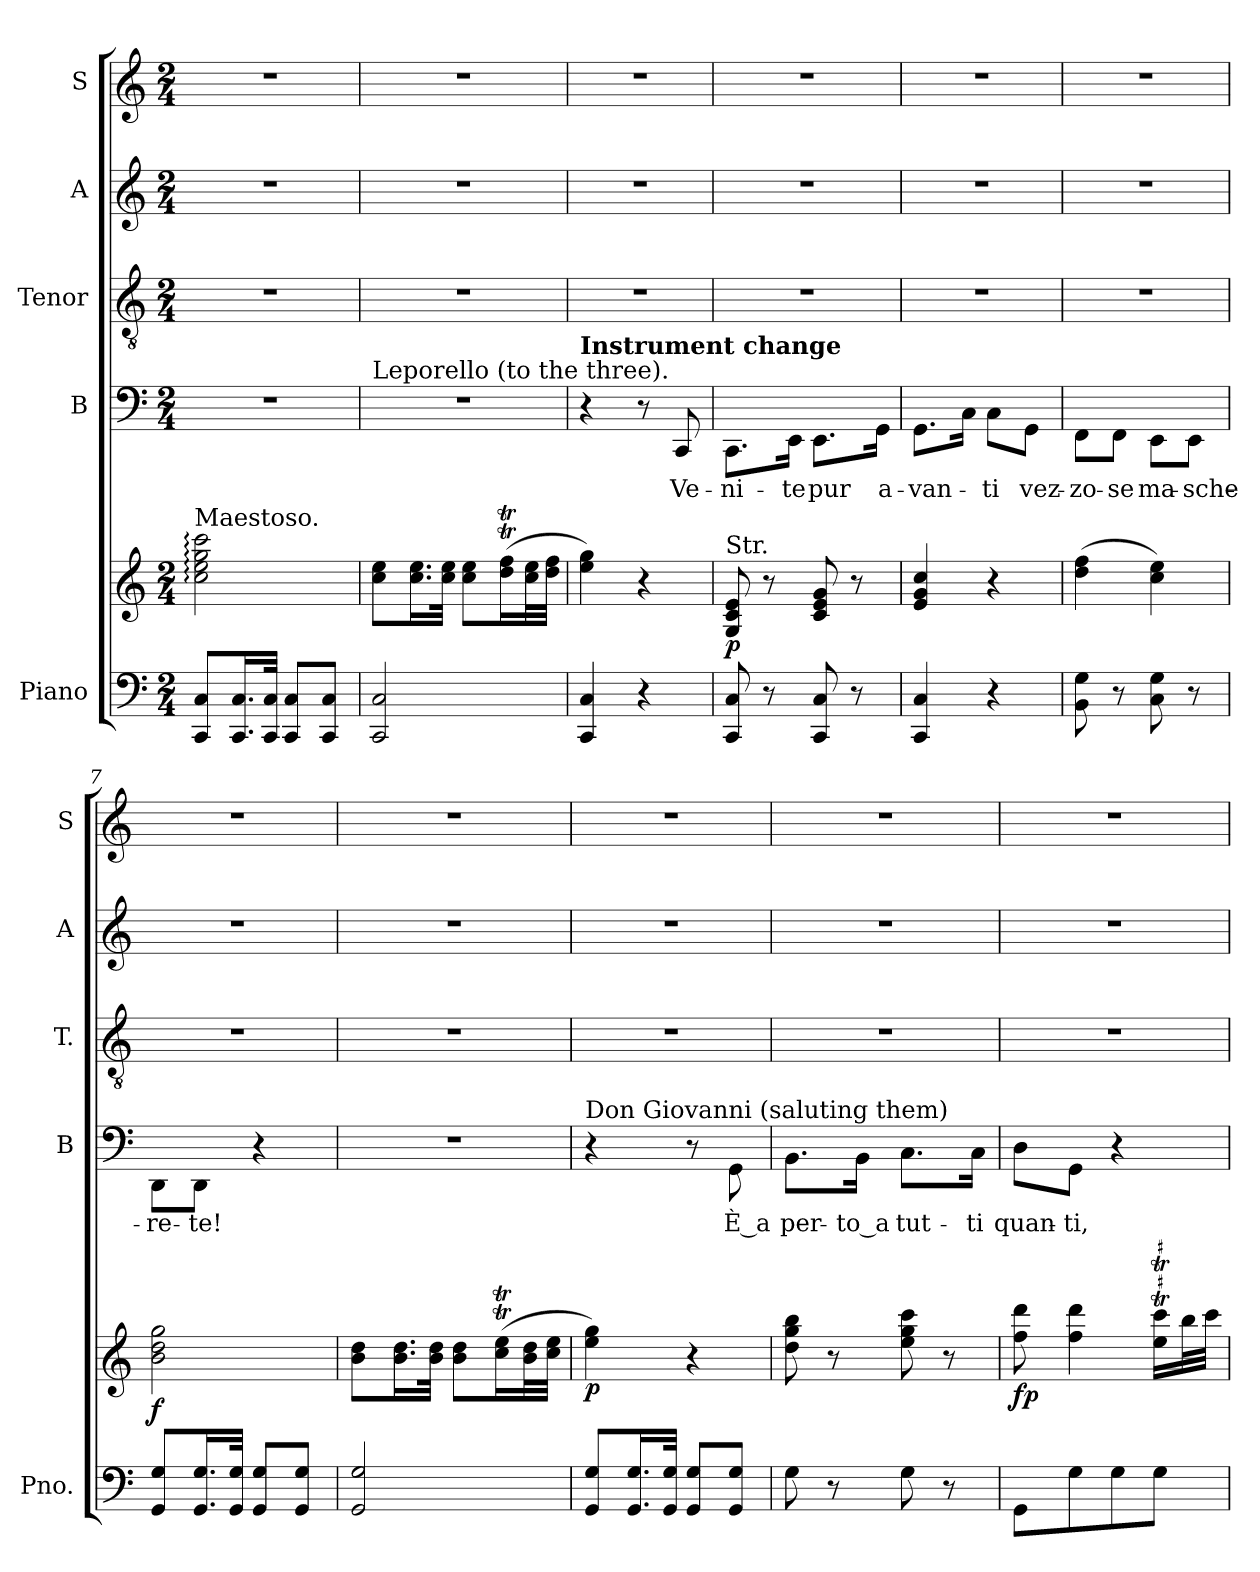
**kern	**kern	**dynam	**kern	**text	**kern	**kern	**kern
*part5	*part5	*part5	*part4	*part4	*part3	*part2	*part1
*staff6	*staff5	*staff5/6	*staff4	*staff4	*staff3	*staff2	*staff1
*I"Piano	*	*	*I"B	*	*I"Tenor	*I"A	*I"S
*I'Pno.	*	*	*I'B	*	*I'T.	*I'A	*I'S
*clefF4	*clefG2	*	*clefF4	*	*clefGv2	*clefG2	*clefG2
*	*	*	*ITrd7c12	*	*ITrd7c12	*ITrd7c12	*
*k[]	*k[]	*	*k[]	*	*k[]	*k[]	*k[]
*M2/4	*M2/4	*	*M2/4	*	*M2/4	*M2/4	*M2/4
*MM120	*MM120	*	*MM120	*	*MM120	*MM120	*MM120
=1	=1	=1	=1	=1	=1	=1	=1
!	!LO:TX:a:t=Maestoso.	!	!	!	!	!	!
8CC/ 8C/L	2cc\: 2ee\: 2gg\: 2ccc\:	.	2r	.	2r	2r	2r
16.CC/ 16.C/L	.	.	.	.	.	.	.
32CC/ 32C/JJk	.	.	.	.	.	.	.
8CC/ 8C/L	.	.	.	.	.	.	.
8CC/ 8C/J	.	.	.	.	.	.	.
=2	=2	=2	=2	=2	=2	=2	=2
!	!	!	!LO:TX:a:t=Leporello (to the three).	!	!	!	!
2CC/ 2C/	8cc\ 8ee\L	.	2r	.	2r	2r	2r
.	16.cc\ 16.ee\L	.	.	.	.	.	.
.	32cc\ 32ee\JJk	.	.	.	.	.	.
.	8cc\ 8ee\L	.	.	.	.	.	.
.	(>16dd\T 16ff\TL	.	.	.	.	.	.
.	32cc\ 32ee\L	.	.	.	.	.	.
.	32dd\ 32ff\JJJ	.	.	.	.	.	.
=3	=3	=3	=3	=3	=3	=3	=3
!	!	!	!LO:TX:a:B:t=Instrument change	!	!	!	!
4CC/ 4C/	4ee\ 4gg\)	.	4r	.	2r	2r	2r
4r	4r	.	8r	.	.	.	.
!	!	!	!	!LO:LY:b	!	!	!
.	.	.	8CCC/	Ve-	.	.	.
=4	=4	=4	=4	=4	=4	=4	=4
!	!LO:TX:a:t=Str.	!	!	!	!	!	!
!	!	!LO:DY:b	!	!LO:LY:b	!	!	!
8CC/ 8C/	8G/ 8c/ 8e/	p	8.CCC\L	-ni-	2r	2r	2r
8r	8r	.	.	.	.	.	.
!	!	!	!	!LO:LY:b	!	!	!
.	.	.	16EEE\Jk	-te	.	.	.
!	!	!	!	!LO:LY:b	!	!	!
8CC/ 8C/	8c/ 8e/ 8g/	.	8.EEE\L	pur	.	.	.
8r	8r	.	.	.	.	.	.
!	!	!	!	!LO:LY:b	!	!	!
.	.	.	16GGG\Jk	a-	.	.	.
=5	=5	=5	=5	=5	=5	=5	=5
!	!	!	!	!LO:LY:b	!	!	!
4CC/ 4C/	4e/ 4g/ 4cc/	.	8.GGG\L	-van-	2r	2r	2r
.	.	.	16CC\Jk	.	.	.	.
!	!	!	!	!LO:LY:b	!	!	!
4r	4r	.	8CC\L	-ti	.	.	.
!	!	!	!	!LO:LY:b	!	!	!
.	.	.	8GGG\J	vez-	.	.	.
=6	=6	=6	=6	=6	=6	=6	=6
!	!	!	!	!LO:LY:b	!	!	!
8BB\ 8G\	(>4dd\ 4ff\	.	8FFF\L	-zo-	2r	2r	2r
!	!	!	!	!LO:LY:b	!	!	!
8r	.	.	8FFF\J	-se	.	.	.
!	!	!	!	!LO:LY:b	!	!	!
8C\ 8G\	4cc\ 4ee\)	.	8EEE\L	ma-	.	.	.
!	!	!	!	!LO:LY:b	!	!	!
8r	.	.	8EEE\J	-sche-	.	.	.
!!LO:PB:g=z
=7	=7	=7	=7	=7	=7	=7	=7
!	!	!LO:DY:b	!	!LO:LY:b	!	!	!
8GG/ 8G/L	2b\ 2dd\ 2gg\	f	8DDD\L	-re-	2r	2r	2r
!	!	!	!	!LO:LY:b	!	!	!
16.GG/ 16.G/L	.	.	8DDD\J	-te!	.	.	.
32GG/ 32G/JJk	.	.	.	.	.	.	.
8GG/ 8G/L	.	.	4r	.	.	.	.
8GG/ 8G/J	.	.	.	.	.	.	.
=8	=8	=8	=8	=8	=8	=8	=8
2GG/ 2G/	8b\ 8dd\L	.	2r	.	2r	2r	2r
.	16.b\ 16.dd\L	.	.	.	.	.	.
.	32b\ 32dd\JJk	.	.	.	.	.	.
.	8b\ 8dd\L	.	.	.	.	.	.
.	(>16cc\T 16ee\TL	.	.	.	.	.	.
.	32b\ 32dd\L	.	.	.	.	.	.
.	32cc\ 32ee\JJJ	.	.	.	.	.	.
=9	=9	=9	=9	=9	=9	=9	=9
!	!	!	!LO:TX:a:t=Don Giovanni (saluting them)	!	!	!	!
!	!	!LO:DY:b	!	!	!	!	!
8GG/ 8G/L	4ee\ 4gg\)	p	4r	.	2r	2r	2r
16.GG/ 16.G/L	.	.	.	.	.	.	.
32GG/ 32G/JJk	.	.	.	.	.	.	.
8GG/ 8G/L	4r	.	8r	.	.	.	.
!	!	!	!	!LO:LY:b	!	!	!
8GG/ 8G/J	.	.	8GGG\	È_a	.	.	.
=10	=10	=10	=10	=10	=10	=10	=10
!	!	!	!	!LO:LY:b	!	!	!
8G\	8dd\ 8gg\ 8bb\	.	8.BBB\L	per-	2r	2r	2r
8r	8r	.	.	.	.	.	.
!	!	!	!	!LO:LY:b	!	!	!
.	.	.	16BBB\Jk	-to_a	.	.	.
!	!	!	!	!LO:LY:b	!	!	!
8G\	8ee\ 8gg\ 8ccc\	.	8.CC\L	tut-	.	.	.
8r	8r	.	.	.	.	.	.
!	!	!	!	!LO:LY:b	!	!	!
.	.	.	16CC\Jk	-ti	.	.	.
=11	=11	=11	=11	=11	=11	=11	=11
!	!	!LO:DY:b	!	!LO:LY:b	!	!	!
8GG\L	8ff\ 8ddd\	fp	8DD\L	quan-	2r	2r	2r
!	!	!	!	!LO:LY:b	!	!	!
8G\	4ff\ 4ddd\	.	8GGG\J	-ti,	.	.	.
8G\	.	.	4r	.	.	.	.
8G\J	16ee\T 16ccc\TLL	.	.	.	.	.	.
.	32bb\L	.	.	.	.	.	.
.	32ccc\JJJ	.	.	.	.	.	.
=	=	=	=	=	=	=	=
*-	*-	*-	*-	*-	*-	*-	*-
